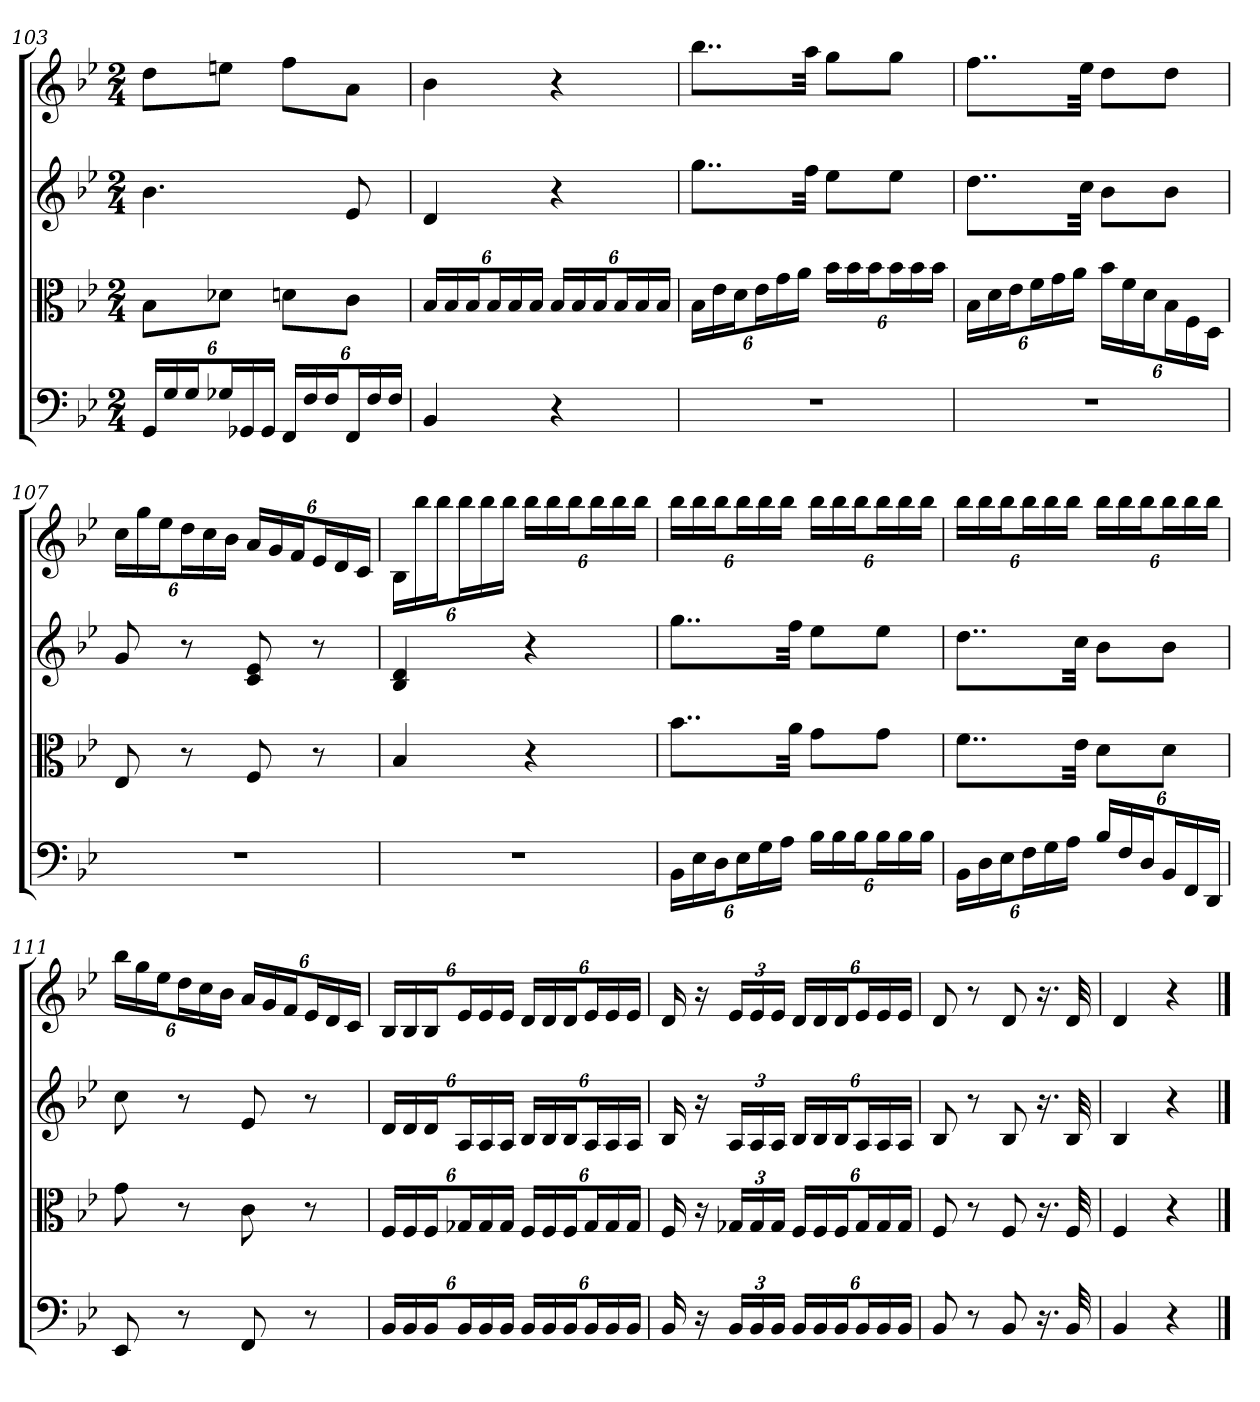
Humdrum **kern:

**kern	**kern	**kern	**kern
*part4	*part3	*part2	*part1
*staff4	*staff3	*staff2	*staff1
*clefF4	*clefC3	*	*
*k[b-e-]	*k[b-e-]	*k[b-e-]	*k[b-e-]
*B-:	*B-:	*B-:	*B-:
*M2/4	*M2/4	*M2/4	*M2/4
=103	=103	=103	=103
24GG/LL	8B-\L	4.b-	8ddL
24G/	.	.	.
24G/J	.	.	.
24G-X/L	8d-X\J	.	8eenJ
24GG-X/	.	.	.
24GG-/JJ	.	.	.
24FF/LL	8dn\L	.	8ffL
24F/	.	.	.
24F/J	.	.	.
24FF/L	8c\J	8e-	8aJ
24F/	.	.	.
24F/JJ	.	.	.
=104	=104	=104	=104
4BB-	24B-/LL	4d	4b-
.	24B-/	.	.
.	24B-/J	.	.
.	24B-/L	.	.
.	24B-/	.	.
.	24B-/JJ	.	.
4r	24B-/LL	4r	4r
.	24B-/	.	.
.	24B-/J	.	.
.	24B-/L	.	.
.	24B-/	.	.
.	24B-/JJ	.	.
=105	=105	=105	=105
2r	24B-\LL	8..ggL	8..bb-L
.	24e-\	.	.
.	24d\J	.	.
.	24e-\L	.	.
.	24g\	.	.
.	24a\JJ	.	.
.	.	32ffJkk	32aaJkk
.	24b-\LL	8ee-L	8ggL
.	24b-\	.	.
.	24b-\J	.	.
.	24b-\L	8ee-J	8ggJ
.	24b-\	.	.
.	24b-\JJ	.	.
=106	=106	=106	=106
2r	24B-\LL	8..ddL	8..ffL
.	24d\	.	.
.	24e-\J	.	.
.	24f\L	.	.
.	24g\	.	.
.	24a\JJ	.	.
.	.	32ccJkk	32ee-Jkk
.	24b-\LL	8b-L	8ddL
.	24f\	.	.
.	24d\J	.	.
.	24B-\L	8b-J	8ddJ
.	24F\	.	.
.	24D\JJ	.	.
=107	=107	=107	=107
2r	8E-	8g	24ccLL
.	.	.	24gg
.	.	.	24ee-J
.	8r	8r	24ddL
.	.	.	24cc
.	.	.	24b-JJ
.	8F	8c 8e-	24aLL
.	.	.	24g
.	.	.	24fJ
.	8r	8r	24e-L
.	.	.	24d
.	.	.	24cJJ
=108	=108	=108	=108
2r	4B-	4B- 4d	24B-LL
.	.	.	24bb-
.	.	.	24bb-J
.	.	.	24bb-L
.	.	.	24bb-
.	.	.	24bb-JJ
.	4r	4r	24bb-LL
.	.	.	24bb-
.	.	.	24bb-J
.	.	.	24bb-L
.	.	.	24bb-
.	.	.	24bb-JJ
=109	=109	=109	=109
24BB-\LL	8..b-\L	8..ggL	24bb-LL
24E-\	.	.	24bb-
24D\J	.	.	24bb-J
24E-\L	.	.	24bb-L
24G\	.	.	24bb-
24A\JJ	.	.	24bb-JJ
.	32a\Jkk	32ffJkk	.
24B-\LL	8g\L	8ee-L	24bb-LL
24B-\	.	.	24bb-
24B-\J	.	.	24bb-J
24B-\L	8g\J	8ee-J	24bb-L
24B-\	.	.	24bb-
24B-\JJ	.	.	24bb-JJ
=110	=110	=110	=110
24BB-\LL	8..f\L	8..ddL	24bb-LL
24D\	.	.	24bb-
24E-\J	.	.	24bb-J
24F\L	.	.	24bb-L
24G\	.	.	24bb-
24A\JJ	.	.	24bb-JJ
.	32e-\Jkk	32ccJkk	.
24B-/LL	8d\L	8b-L	24bb-LL
24F/	.	.	24bb-
24D/J	.	.	24bb-J
24BB-/L	8d\J	8b-J	24bb-L
24FF/	.	.	24bb-
24DD/JJ	.	.	24bb-JJ
=111	=111	=111	=111
8EE-	8g	8cc	24bb-LL
.	.	.	24gg
.	.	.	24ee-J
8r	8r	8r	24ddL
.	.	.	24cc
.	.	.	24b-JJ
8FF	8c	8e-	24aLL
.	.	.	24g
.	.	.	24fJ
8r	8r	8r	24e-L
.	.	.	24d
.	.	.	24cJJ
=112	=112	=112	=112
24BB-/LL	24F/LL	24dLL	24B-LL
24BB-/	24F/	24d	24B-
24BB-/J	24F/J	24dJ	24B-J
24BB-/L	24G-X/L	24AL	24e-L
24BB-/	24G-/	24A	24e-
24BB-/JJ	24G-/JJ	24AJJ	24e-JJ
24BB-/LL	24F/LL	24B-LL	24dLL
24BB-/	24F/	24B-	24d
24BB-/J	24F/J	24B-J	24dJ
24BB-/L	24G-/L	24AL	24e-L
24BB-/	24G-/	24A	24e-
24BB-/JJ	24G-/JJ	24AJJ	24e-JJ
=113	=113	=113	=113
16BB-	16F	16B-	16d
16r	16r	16r	16r
24BB-/LL	24G-X/LL	24ALL	24e-LL
24BB-/	24G-/	24A	24e-
24BB-/JJ	24G-/JJ	24AJJ	24e-JJ
24BB-/LL	24F/LL	24B-LL	24dLL
24BB-/	24F/	24B-	24d
24BB-/J	24F/J	24B-J	24dJ
24BB-/L	24G-/L	24AL	24e-L
24BB-/	24G-/	24A	24e-
24BB-/JJ	24G-/JJ	24AJJ	24e-JJ
=114	=114	=114	=114
8BB-	8F	8B-	8d
8r	8r	8r	8r
8BB-	8F	8B-	8d
16.r	16.r	16.r	16.r
32BB-	32F	32B-	32d
=115	=115	=115	=115
4BB-	4F	4B-	4d
4r	4r	4r	4r
==	==	==	==
*-	*-	*-	*-
